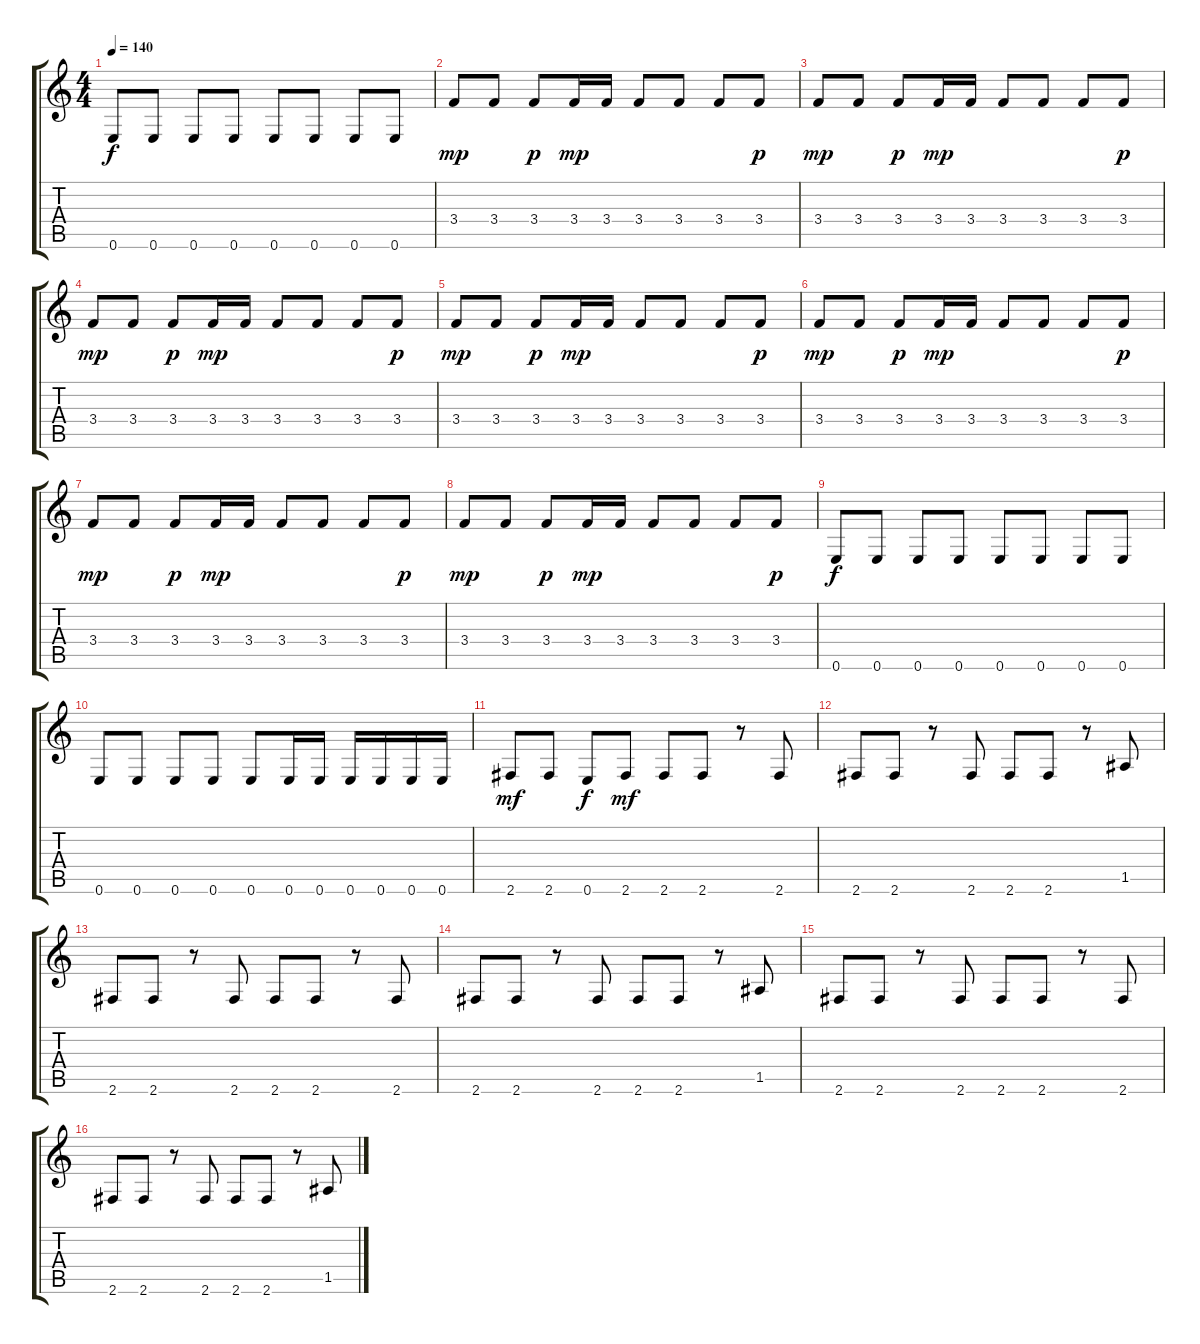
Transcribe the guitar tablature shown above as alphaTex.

\track "" {instrument acousticguitarsteel}
\staff {score tabs}
\tuning (E4 B3 G3 D3 A2 E2) {hide}
\ts (4 4)
\tempo 140
\clef g2
\ks c
0.6.8{dy f} 0.6.8 0.6.8 0.6.8 0.6.8 0.6.8 0.6.8 0.6.8 |
3.4.8{dy mp} 3.4.8 3.4.8{dy p} 3.4.16{dy mp} 3.4.16 3.4.8 3.4.8 3.4.8 3.4.8{dy p} |
3.4.8{dy mp} 3.4.8 3.4.8{dy p} 3.4.16{dy mp} 3.4.16 3.4.8 3.4.8 3.4.8 3.4.8{dy p} |
3.4.8{dy mp} 3.4.8 3.4.8{dy p} 3.4.16{dy mp} 3.4.16 3.4.8 3.4.8 3.4.8 3.4.8{dy p} |
3.4.8{dy mp} 3.4.8 3.4.8{dy p} 3.4.16{dy mp} 3.4.16 3.4.8 3.4.8 3.4.8 3.4.8{dy p} |
3.4.8{dy mp} 3.4.8 3.4.8{dy p} 3.4.16{dy mp} 3.4.16 3.4.8 3.4.8 3.4.8 3.4.8{dy p} |
3.4.8{dy mp} 3.4.8 3.4.8{dy p} 3.4.16{dy mp} 3.4.16 3.4.8 3.4.8 3.4.8 3.4.8{dy p} |
3.4.8{dy mp} 3.4.8 3.4.8{dy p} 3.4.16{dy mp} 3.4.16 3.4.8 3.4.8 3.4.8 3.4.8{dy p} |
0.6.8{dy f} 0.6.8 0.6.8 0.6.8 0.6.8 0.6.8 0.6.8 0.6.8 |
0.6.8 0.6.8 0.6.8 0.6.8 0.6.8 0.6.16 0.6.16 0.6.16 0.6.16 0.6.16 0.6.16 |
2.6.8{dy mf} 2.6.8 0.6.8{dy f} 2.6.8{dy mf} 2.6.8 2.6.8 r.8 2.6.8 |
2.6.8 2.6.8 r.8 2.6.8 2.6.8 2.6.8 r.8 1.5.8 |
2.6.8 2.6.8 r.8 2.6.8 2.6.8 2.6.8 r.8 2.6.8 |
2.6.8 2.6.8 r.8 2.6.8 2.6.8 2.6.8 r.8 1.5.8 |
2.6.8 2.6.8 r.8 2.6.8 2.6.8 2.6.8 r.8 2.6.8 |
2.6.8 2.6.8 r.8 2.6.8 2.6.8 2.6.8 r.8 1.5.8
